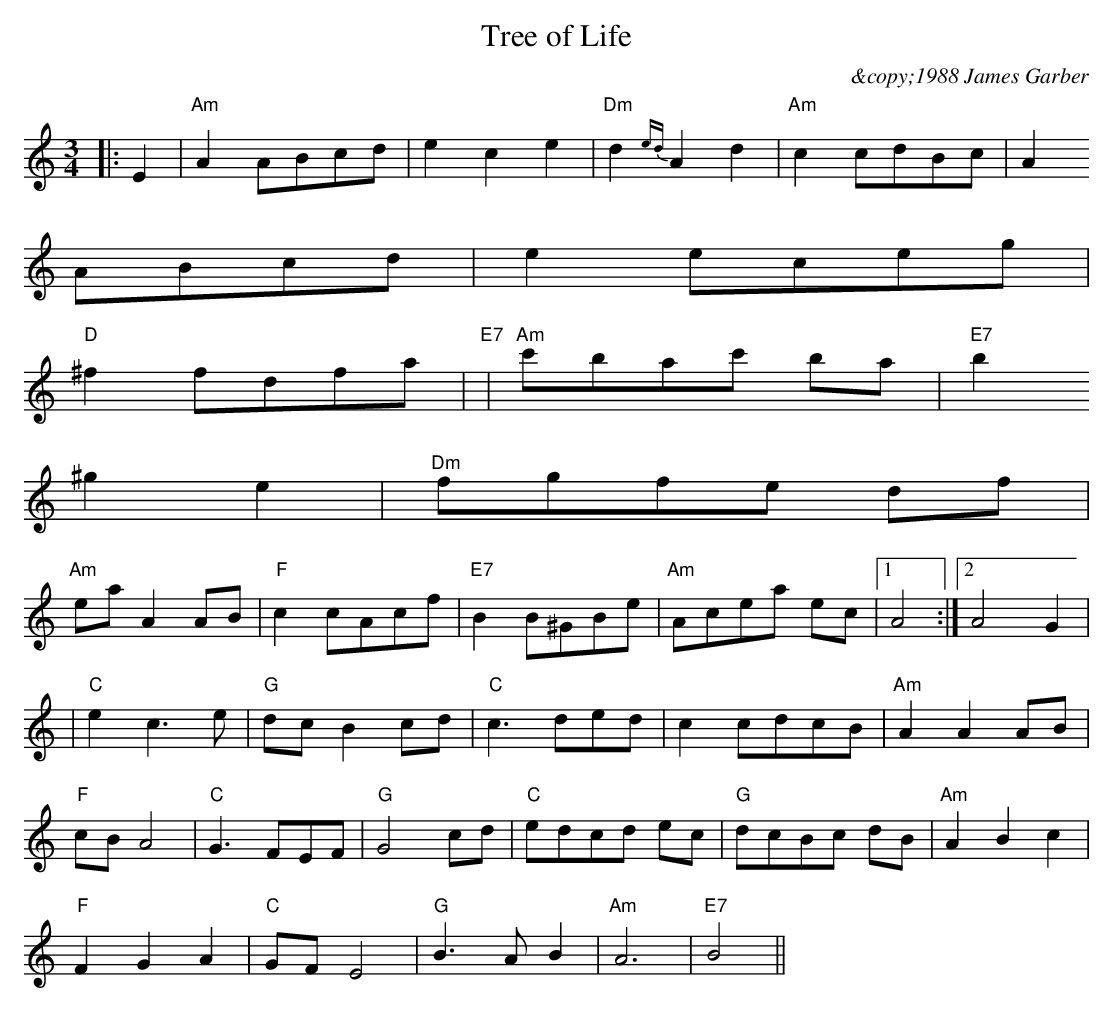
X:1
T:Tree of Life
M:3/4
L:1/8
C:&copy;1988 James Garber
K:Am
|:E2|"Am"A2 ABcd|e2 c2 e2|"Dm"d2{ed}A2 d2|"Am"c2 cdBc|A2
ABcd|e2 eceg|
"D" ^f2 fdfa|"E7"+B2^g2+ +c2a2+ +d2b2+|"Am" c'bac' ba|"E7"b2
^g2 e2|"Dm" fgfe df|
"Am"ea A2 AB|"F"c2 cAcf|"E7"B2 B^GBe|"Am"Acea ec|1 A4:|2 A4 G2|
|"C"e2 c2>e2|"G"dc B2 cd|"C"c3 ded|c2 cdcB|"Am"A2 A2 AB|
"F"cB A4|"C"G3 FEF|"G"G4 cd|"C"edcd ec|"G"dcBc dB|"Am"A2 B2 c2|
"F"F2 G2 A2|"C"GF E4|"G"B2>A2 B2|"Am"A6|"E7"B4||
